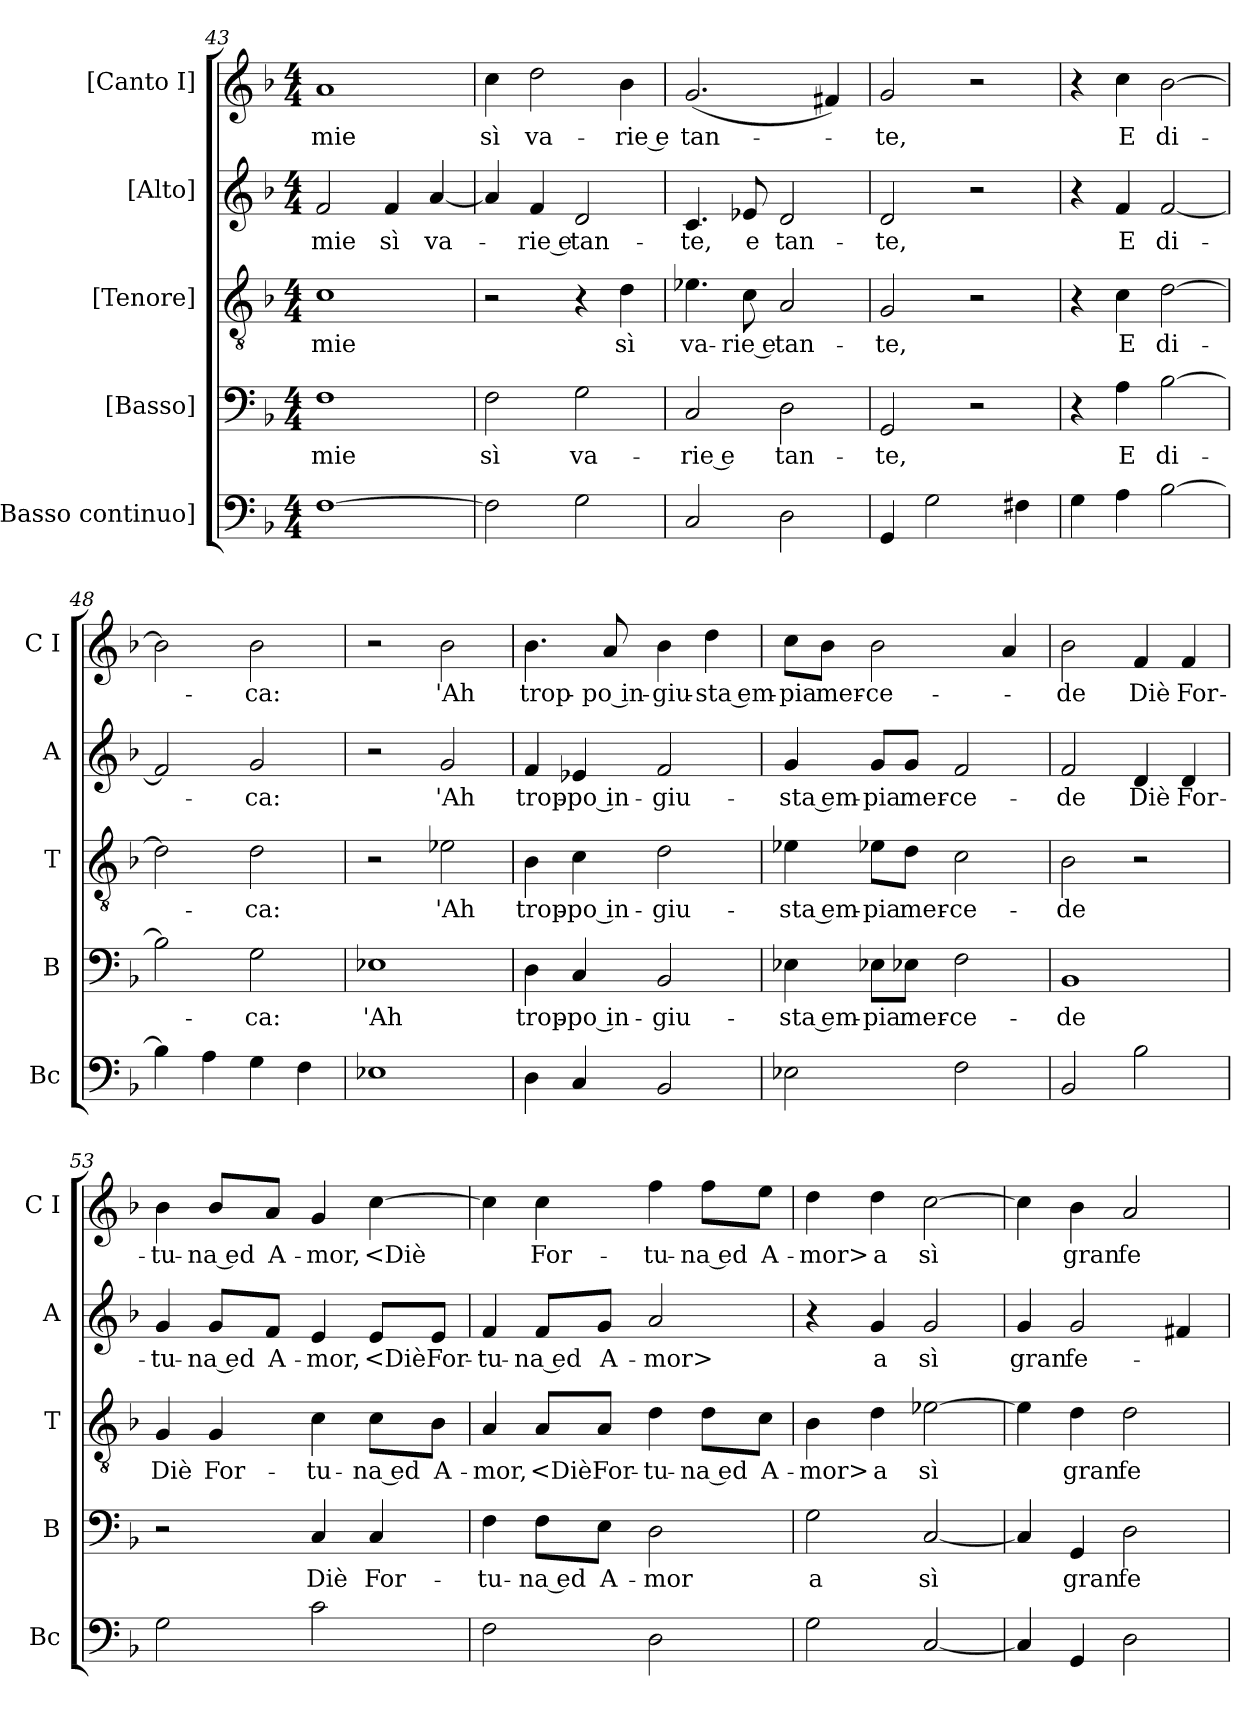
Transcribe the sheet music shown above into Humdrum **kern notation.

**kern	**kern	**text	**kern	**text	**kern	**text	**kern	**text
*part5	*part4	*part4	*part3	*part3	*part2	*part2	*part1	*part1
*staff5	*staff4	*staff4	*staff3	*staff3	*staff2	*staff2	*staff1	*staff1
*I"[Basso continuo]	*I"[Basso]	*	*I"[Tenore]	*	*I"[Alto]	*	*I"[Canto I]	*
*I'Bc	*I'B	*	*I'T	*	*I'A	*	*I'C I	*
*clefF4	*clefF4	*	*clefGv2	*	*clefG2	*	*clefG2	*
*k[b-]	*k[b-]	*	*k[b-]	*	*k[b-]	*	*k[b-]	*
*F:	*F:	*	*F:	*	*F:	*	*F:	*
*M4/4	*M4/4	*	*M4/4	*	*M4/4	*	*M4/4	*
=43	=43	=43	=43	=43	=43	=43	=43	=43
[1F	1F	mie	1c	mie	2f	mie	1a	mie
.	.	.	.	.	4f	sì	.	.
.	.	.	.	.	[4a	va-	.	.
=44	=44	=44	=44	=44	=44	=44	=44	=44
2F]	2F	sì	2r	.	4a]	.	4cc	sì
.	.	.	.	.	4f	-rie e	2dd	va-
2G	2G	va-	4r	.	2d	tan-	.	.
.	.	.	4d	sì	.	.	4b-	-rie e
=45	=45	=45	=45	=45	=45	=45	=45	=45
2C	2C	-rie e	4.e-X	va-	4.c	-te,	(2.g	tan-
.	.	.	8c	-rie e	8e-X	e	.	.
2D	2D	tan-	2A	tan-	2d	tan-	.	.
.	.	.	.	.	.	.	4f#X)	.
=46	=46	=46	=46	=46	=46	=46	=46	=46
4GG	2GG	-te,	2G	-te,	2d	-te,	2g	-te,
2G	.	.	.	.	.	.	.	.
.	2r	.	2r	.	2r	.	2r	.
4F#X	.	.	.	.	.	.	.	.
=47	=47	=47	=47	=47	=47	=47	=47	=47
4G	4r	.	4r	.	4r	.	4r	.
4A	4A	E	4c	E	4f	E	4cc	E
[2B-	[2B-	di-	[2d	di-	[2f	di-	[2b-	di-
=48	=48	=48	=48	=48	=48	=48	=48	=48
4B-]	2B-]	.	2d]	.	2f]	.	2b-]	.
4A	.	.	.	.	.	.	.	.
4G	2G	-ca:	2d	-ca:	2g	-ca:	2b-	-ca:
4F	.	.	.	.	.	.	.	.
=49	=49	=49	=49	=49	=49	=49	=49	=49
1E-X	1E-X	'Ah	2r	.	2r	.	2r	.
.	.	.	2e-X	'Ah	2g	'Ah	2b-	'Ah
=50	=50	=50	=50	=50	=50	=50	=50	=50
4D	4D	trop-	4B-	trop-	4f	trop-	4.b-	trop-
4C	4C	-po in-	4c	-po in-	4e-X	-po in-	.	.
.	.	.	.	.	.	.	8a	-po in-
2BB-	2BB-	-giu-	2d	-giu-	2f	-giu-	4b-	-giu-
.	.	.	.	.	.	.	4dd	-sta em-
=51	=51	=51	=51	=51	=51	=51	=51	=51
2E-X	4E-X	-sta em-	4e-X	-sta em-	4g	-sta em-	8cc\L	-pia
.	.	.	.	.	.	.	8b-\J	mer-
.	8E-X\L	-pia	8e-X\L	-pia	8g/L	-pia	2b-	-ce-
.	8E-X\J	mer-	8d\J	mer-	8g/J	mer-	.	.
2F	2F	-ce-	2c	-ce-	2f	-ce-	.	.
.	.	.	.	.	.	.	4a	.
=52	=52	=52	=52	=52	=52	=52	=52	=52
2BB-	1BB-	-de	2B-	-de	2f	-de	2b-	-de
2B-	.	.	2r	.	4d	Diè	4f	Diè
.	.	.	.	.	4d	For-	4f	For-
=53	=53	=53	=53	=53	=53	=53	=53	=53
2G	2r	.	4G	Diè	4g	-tu-	4b-	-tu-
.	.	.	4G	For-	8g/L	-na ed	8b-/L	-na ed
.	.	.	.	.	8f/J	A-	8a/J	A-
2c	4C	Diè	4c	-tu-	4e	-mor,	4g	-mor,
.	4C	For-	8c\L	-na ed	8e/L	<Diè	[4cc	<Diè
.	.	.	8B-\J	A-	8e/J	For-	.	.
=54	=54	=54	=54	=54	=54	=54	=54	=54
2F	4F	-tu-	4A	-mor,	4f	-tu-	4cc]	.
.	8F\L	-na ed	8A/L	<Diè	8f/L	-na ed	4cc	For-
.	8E\J	A-	8A/J	For-	8g/J	A-	.	.
2D	2D	-mor	4d	-tu-	2a	-mor>	4ff	-tu-
.	.	.	8d\L	-na ed	.	.	8ff\L	-na ed
.	.	.	8c\J	A-	.	.	8ee\J	A-
=55	=55	=55	=55	=55	=55	=55	=55	=55
2G	2G	a	4B-	-mor>	4r	.	4dd	-mor>
.	.	.	4d	a	4g	a	4dd	a
[2C	[2C	sì	[2e-X	sì	2g	sì	[2cc	sì
=56	=56	=56	=56	=56	=56	=56	=56	=56
4C]	4C]	.	4e-]	.	4g	gran	4cc]	.
4GG	4GG	gran	4d	gran	2g	fe-	4b-	gran
2D	2D	fe-	2d	fe-	.	.	2a	fe-
.	.	.	.	.	4f#X	.	.	.
=	=	=	=	=	=	=	=	=
*-	*-	*-	*-	*-	*-	*-	*-	*-
